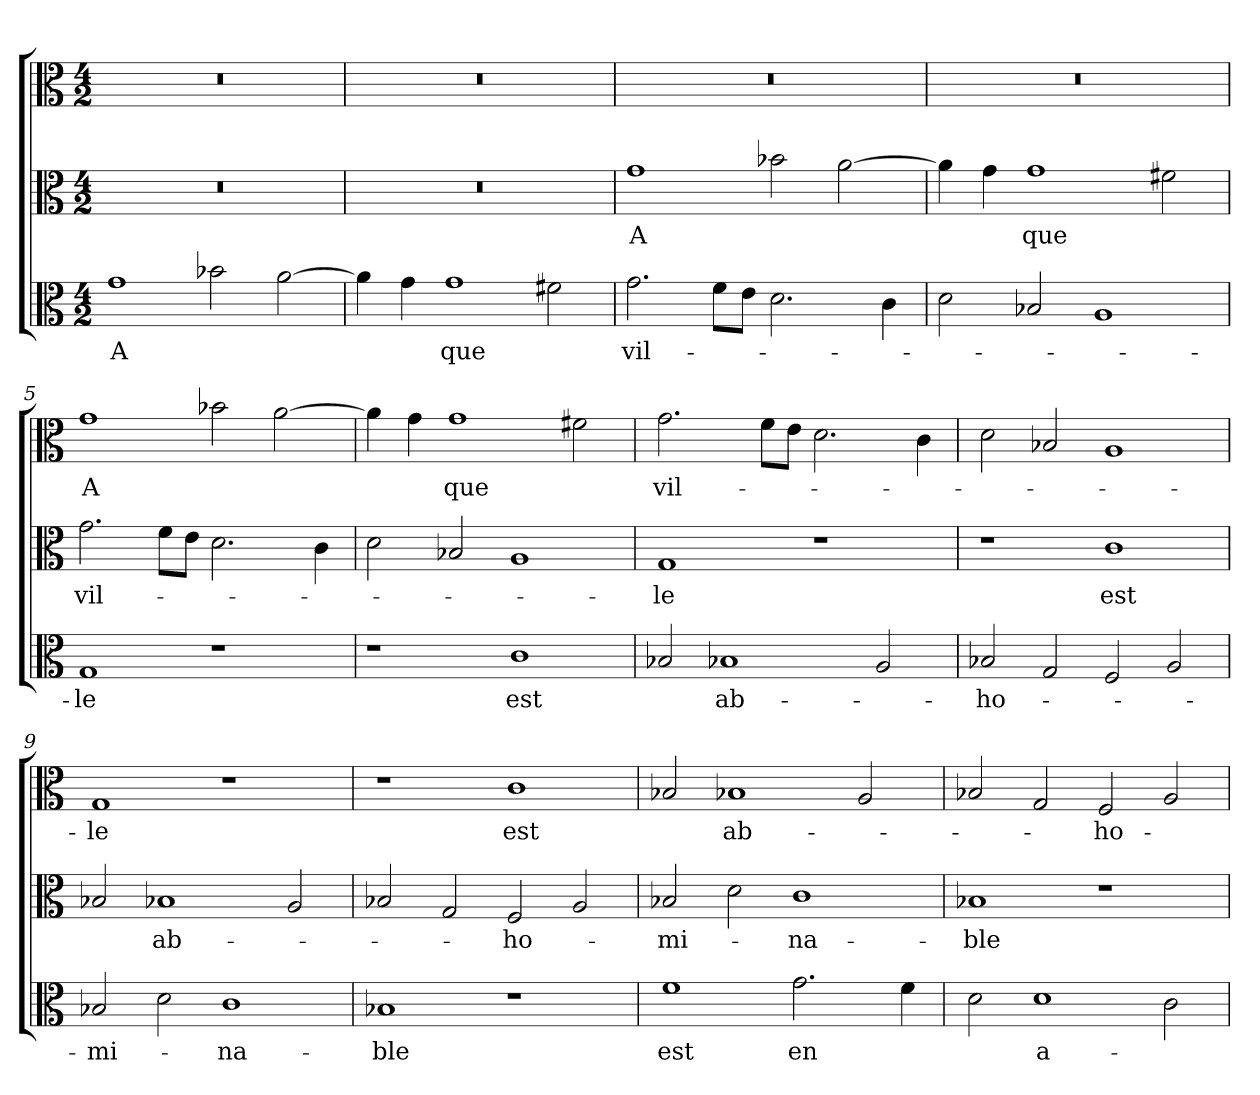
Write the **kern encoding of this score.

**kern	**text	**kern	**text	**kern	**text
*part3	*part3	*part2	*part2	*part1	*part1
*staff3	*staff3	*staff2	*staff2	*staff1	*staff1
*clefC3	*	*clefC3	*	*clefC3	*
*M4/2	*	*M4/2	*	*M4/2	*
=1	=1	=1	=1	=1	=1
1g	-A	0r	.	0r	.
2b-X	.	.	.	.	.
[2a	.	.	.	.	.
=2	=2	=2	=2	=2	=2
4a]	.	0r	.	0r	.
4g	.	.	.	.	.
1g	-que	.	.	.	.
2f#X	.	.	.	.	.
=3	=3	=3	=3	=3	=3
2.g	vil-	1g	-A	0r	.
8f\L	.	.	.	.	.
8e\J	.	.	.	.	.
2.d	.	2b-X	.	.	.
.	.	[2a	.	.	.
4c	.	.	.	.	.
=4	=4	=4	=4	=4	=4
2d	.	4a]	.	0r	.
.	.	4g	.	.	.
2B-X	.	1g	-que	.	.
1A	.	.	.	.	.
.	.	2f#X	.	.	.
=5	=5	=5	=5	=5	=5
1G	-le	2.g	vil-	1g	-A
.	.	8f\L	.	.	.
.	.	8e\J	.	.	.
1r	.	2.d	.	2b-X	.
.	.	.	.	[2a	.
.	.	4c	.	.	.
=6	=6	=6	=6	=6	=6
1r	.	2d	.	4a]	.
.	.	.	.	4g	.
.	.	2B-X	.	1g	-que
1c	-est	1A	.	.	.
.	.	.	.	2f#X	.
=7	=7	=7	=7	=7	=7
2B-X	.	1G	-le	2.g	vil-
1B-X	ab-	.	.	.	.
.	.	.	.	8f\L	.
.	.	.	.	8e\J	.
.	.	1r	.	2.d	.
2A	.	.	.	.	.
.	.	.	.	4c	.
=8	=8	=8	=8	=8	=8
2B-X	-ho-	1r	.	2d	.
2G	.	.	.	2B-X	.
2F	.	1c	-est	1A	.
2A	.	.	.	.	.
=9	=9	=9	=9	=9	=9
2B-X	-mi-	2B-X	.	1G	-le
2d	.	1B-X	ab-	.	.
1c	-na-	.	.	1r	.
.	.	2A	.	.	.
=10	=10	=10	=10	=10	=10
1B-X	-ble	2B-X	.	1r	.
.	.	2G	.	.	.
1r	.	2F	-ho-	1c	-est
.	.	2A	.	.	.
=11	=11	=11	=11	=11	=11
1f	-est	2B-X	-mi-	2B-X	.
.	.	2d	.	1B-X	ab-
2.g	-en	1c	-na-	.	.
.	.	.	.	2A	.
4f	.	.	.	.	.
=12	=12	=12	=12	=12	=12
2d	.	1B-X	-ble	2B-X	.
1d	a-	.	.	2G	.
.	.	1r	.	2F	-ho-
2c	.	.	.	2A	.
=	=	=	=	=	=
*-	*-	*-	*-	*-	*-
